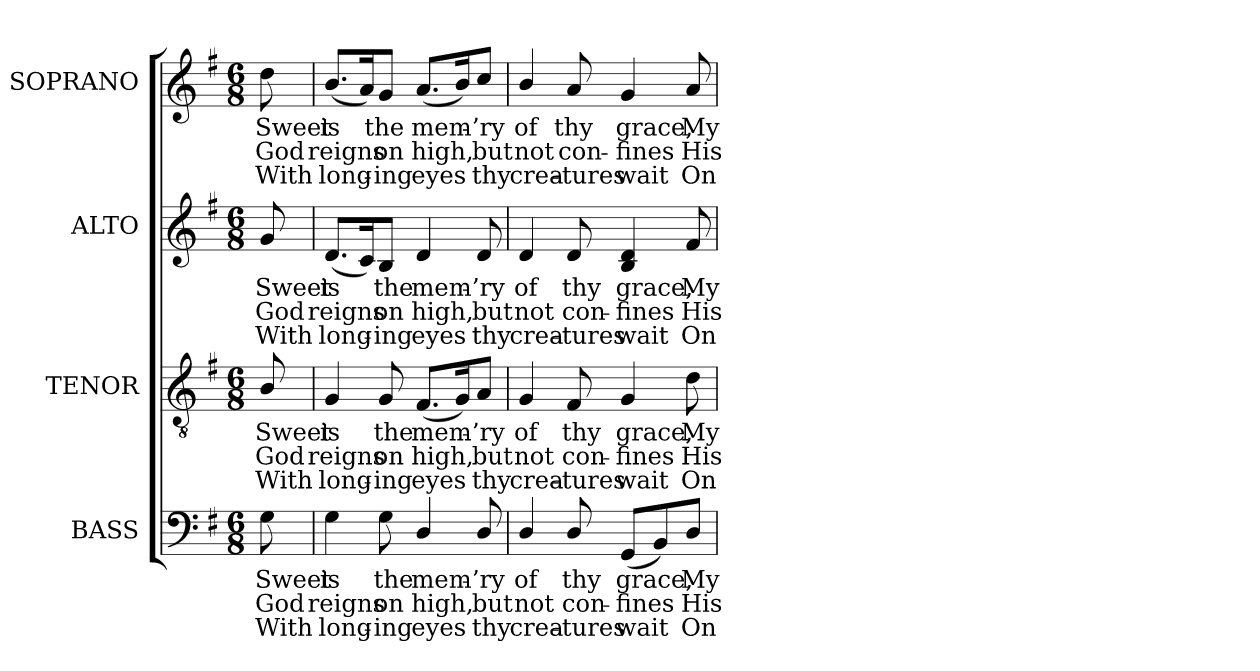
**kern	**text	**text	**text	**kern	**text	**text	**text	**kern	**text	**text	**text	**kern	**text	**text	**text
*part4	*part4	*part4	*part4	*part3	*part3	*part3	*part3	*part2	*part2	*part2	*part2	*part1	*part1	*part1	*part1
*staff4	*staff4	*staff4	*staff4	*staff3	*staff3	*staff3	*staff3	*staff2	*staff2	*staff2	*staff2	*staff1	*staff1	*staff1	*staff1
*I"BASS	*	*	*	*I"TENOR	*	*	*	*I"ALTO	*	*	*	*I"SOPRANO	*	*	*
*I'B.	*	*	*	*I'T.	*	*	*	*I'A.	*	*	*	*I'S.	*	*	*
!!LO:PB:g=z
*clefF4	*	*	*	*clefGv2	*	*	*	*clefG2	*	*	*	*clefG2	*	*	*
*	*	*	*	*ITrd7c12	*	*	*	*	*	*	*	*	*	*	*
*k[f#]	*	*	*	*k[f#]	*	*	*	*k[f#]	*	*	*	*k[f#]	*	*	*
*G:	*	*	*	*G:	*	*	*	*G:	*	*	*	*G:	*	*	*
*M6/8	*	*	*	*M6/8	*	*	*	*M6/8	*	*	*	*M6/8	*	*	*
=	=	=	=	=	=	=	=	=	=	=	=	=	=	=	=
!	!LO:LY:b:color=#000000	!LO:LY:b:color=#000000	!LO:LY:b:color=#000000	!	!	!	!	!	!	!	!	!	!	!	!
!	!	!	!	!	!LO:LY:b:color=#000000	!LO:LY:b:color=#000000	!LO:LY:b:color=#000000	!	!	!	!	!	!	!	!
!	!	!	!	!	!	!	!	!	!LO:LY:b:color=#000000	!LO:LY:b:color=#000000	!LO:LY:b:color=#000000	!	!	!	!
!	!	!	!	!	!	!	!	!	!	!	!	!	!LO:LY:b:color=#000000	!LO:LY:b:color=#000000	!LO:LY:b:color=#000000
8Gi\	Sweet	God	With	8BBi/	Sweet	God	With	8gi/	Sweet	God	With	8ddi\	Sweet	God	With
=1	=1	=1	=1	=1	=1	=1	=1	=1	=1	=1	=1	=1	=1	=1	=1
!	!LO:LY:b:color=#000000	!LO:LY:b:color=#000000	!LO:LY:b:color=#000000	!	!	!	!	!	!	!	!	!	!	!	!
!	!	!	!	!	!LO:LY:b:color=#000000	!LO:LY:b:color=#000000	!LO:LY:b:color=#000000	!	!	!	!	!	!	!	!
!	!	!	!	!	!	!	!	!	!LO:LY:b:color=#000000	!LO:LY:b:color=#000000	!LO:LY:b:color=#000000	!	!	!	!
!	!	!	!	!	!	!	!	!	!	!	!	!	!LO:LY:b:color=#000000	!LO:LY:b:color=#000000	!LO:LY:b:color=#000000
4Gi\	is	reigns	long-	4GGi/	is	reigns	long-	(8.di/L	is	reigns	long-	(8.bi/L	is	reigns	long-
.	.	.	.	.	.	.	.	16ci/K)	.	.	.	16ai/K)	.	.	.
!	!LO:LY:b:color=#000000	!LO:LY:b:color=#000000	!LO:LY:b:color=#000000	!	!	!	!	!	!	!	!	!	!	!	!
!	!	!	!	!	!LO:LY:b:color=#000000	!LO:LY:b:color=#000000	!LO:LY:b:color=#000000	!	!	!	!	!	!	!	!
!	!	!	!	!	!	!	!	!	!LO:LY:b:color=#000000	!LO:LY:b:color=#000000	!LO:LY:b:color=#000000	!	!	!	!
!	!	!	!	!	!	!	!	!	!	!	!	!	!LO:LY:b:color=#000000	!LO:LY:b:color=#000000	!LO:LY:b:color=#000000
8Gi\	the	on	-ing	8GGi/	the	on	-ing	8Bi/J	the	on	-ing	8gi/J	the	on	-ing
!	!LO:LY:b:color=#000000	!LO:LY:b:color=#000000	!LO:LY:b:color=#000000	!	!	!	!	!	!	!	!	!	!	!	!
!	!	!	!	!	!LO:LY:b:color=#000000	!LO:LY:b:color=#000000	!LO:LY:b:color=#000000	!	!	!	!	!	!	!	!
!	!	!	!	!	!	!	!	!	!LO:LY:b:color=#000000	!LO:LY:b:color=#000000	!LO:LY:b:color=#000000	!	!	!	!
!	!	!	!	!	!	!	!	!	!	!	!	!	!LO:LY:b:color=#000000	!LO:LY:b:color=#000000	!LO:LY:b:color=#000000
4Di/	mem-	high,	eyes	(8.FF#i/L	mem-	high,	eyes	4di/	mem-	high,	eyes	(8.ai/L	mem-	high,	eyes
.	.	.	.	16GGi/K)	.	.	.	.	.	.	.	16bi/K)	.	.	.
!	!LO:LY:b:color=#000000	!LO:LY:b:color=#000000	!LO:LY:b:color=#000000	!	!	!	!	!	!	!	!	!	!	!	!
!	!	!	!	!	!LO:LY:b:color=#000000	!LO:LY:b:color=#000000	!LO:LY:b:color=#000000	!	!	!	!	!	!	!	!
!	!	!	!	!	!	!	!	!	!LO:LY:b:color=#000000	!LO:LY:b:color=#000000	!LO:LY:b:color=#000000	!	!	!	!
!	!	!	!	!	!	!	!	!	!	!	!	!	!LO:LY:b:color=#000000	!LO:LY:b:color=#000000	!LO:LY:b:color=#000000
8Di/	-’ry	but	thy	8AAi/J	-’ry	but	thy	8di/	-’ry	but	thy	8cci/J	-’ry	but	thy
=2	=2	=2	=2	=2	=2	=2	=2	=2	=2	=2	=2	=2	=2	=2	=2
!	!LO:LY:b:color=#000000	!LO:LY:b:color=#000000	!LO:LY:b:color=#000000	!	!	!	!	!	!	!	!	!	!	!	!
!	!	!	!	!	!LO:LY:b:color=#000000	!LO:LY:b:color=#000000	!LO:LY:b:color=#000000	!	!	!	!	!	!	!	!
!	!	!	!	!	!	!	!	!	!LO:LY:b:color=#000000	!LO:LY:b:color=#000000	!LO:LY:b:color=#000000	!	!	!	!
!	!	!	!	!	!	!	!	!	!	!	!	!	!LO:LY:b:color=#000000	!LO:LY:b:color=#000000	!LO:LY:b:color=#000000
4Di/	of	not	crea-	4GGi/	of	not	crea-	4di/	of	not	crea-	4bi/	of	not	crea-
!	!LO:LY:b:color=#000000	!LO:LY:b:color=#000000	!LO:LY:b:color=#000000	!	!	!	!	!	!	!	!	!	!	!	!
!	!	!	!	!	!LO:LY:b:color=#000000	!LO:LY:b:color=#000000	!LO:LY:b:color=#000000	!	!	!	!	!	!	!	!
!	!	!	!	!	!	!	!	!	!LO:LY:b:color=#000000	!LO:LY:b:color=#000000	!LO:LY:b:color=#000000	!	!	!	!
!	!	!	!	!	!	!	!	!	!	!	!	!	!LO:LY:b:color=#000000	!LO:LY:b:color=#000000	!LO:LY:b:color=#000000
8Di/	thy	con-	-tures	8FF#i/	thy	con-	-tures	8di/	thy	con-	-tures	8ai/	thy	con-	-tures
!	!LO:LY:b:color=#000000	!LO:LY:b:color=#000000	!LO:LY:b:color=#000000	!	!	!	!	!	!	!	!	!	!	!	!
!	!	!	!	!	!LO:LY:b:color=#000000	!LO:LY:b:color=#000000	!LO:LY:b:color=#000000	!	!	!	!	!	!	!	!
!	!	!	!	!	!	!	!	!	!LO:LY:b:color=#000000	!LO:LY:b:color=#000000	!LO:LY:b:color=#000000	!	!	!	!
!	!	!	!	!	!	!	!	!	!	!	!	!	!LO:LY:b:color=#000000	!LO:LY:b:color=#000000	!LO:LY:b:color=#000000
(8GGi/L	grace,	-fines	wait	4GGi/	grace,	-fines	wait	4Bi/ 4di	grace,	-fines	wait	4gi/	grace,	-fines	wait
8BBi/)	.	.	.	.	.	.	.	.	.	.	.	.	.	.	.
!	!LO:LY:b:color=#000000	!LO:LY:b:color=#000000	!LO:LY:b:color=#000000	!	!	!	!	!	!	!	!	!	!	!	!
!	!	!	!	!	!LO:LY:b:color=#000000	!LO:LY:b:color=#000000	!LO:LY:b:color=#000000	!	!	!	!	!	!	!	!
!	!	!	!	!	!	!	!	!	!LO:LY:b:color=#000000	!LO:LY:b:color=#000000	!LO:LY:b:color=#000000	!	!	!	!
!	!	!	!	!	!	!	!	!	!	!	!	!	!LO:LY:b:color=#000000	!LO:LY:b:color=#000000	!LO:LY:b:color=#000000
8Di/J	My	His	On	8Di\	My	His	On	8f#i/	My	His	On	8ai/	My	His	On
=	=	=	=	=	=	=	=	=	=	=	=	=	=	=	=
*-	*-	*-	*-	*-	*-	*-	*-	*-	*-	*-	*-	*-	*-	*-	*-
